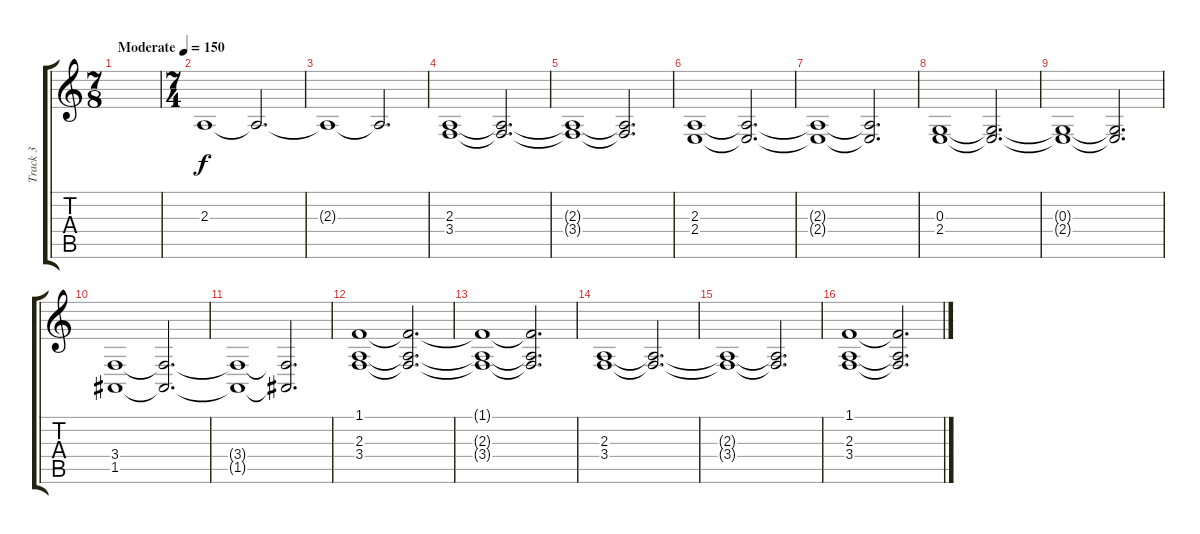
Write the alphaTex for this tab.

\track ("Track 3" "Track 3") {instrument pad2warm}
\staff {score tabs}
\tuning (E4 B3 G3 D3 A2 E2) {hide}
\ts (7 8)
\tempo (150 "Moderate")
\clef g2
\ks c
|
\ts (7 4)
2.3.1 2.3{t}.2{d} |
2.3{t}.1 2.3{t}.2{d} |
(2.3 3.4).1 (2.3{t} 3.4{t}).2{d} |
(2.3{t} 3.4{t}).1 (2.3{t} 3.4{t}).2{d} |
(2.3 2.4).1 (2.3{t} 2.4{t}).2{d} |
(2.3{t} 2.4{t}).1 (2.3{t} 2.4{t}).2{d} |
(0.3 2.4).1 (0.3{t} 2.4{t}).2{d} |
(0.3{t} 2.4{t}).1 (0.3{t} 2.4{t}).2{d} |
(3.4 1.5).1 (3.4{t} 1.5{t}).2{d} |
(3.4{t} 1.5{t}).1 (3.4{t} 1.5{t}).2{d} |
(1.1 2.3 3.4).1 (1.1{t} 2.3{t} 3.4{t}).2{d} |
(1.1{t} 2.3{t} 3.4{t}).1 (1.1{t} 2.3{t} 3.4{t}).2{d} |
(2.3 3.4).1 (2.3{t} 3.4{t}).2{d} |
(2.3{t} 3.4{t}).1 (2.3{t} 3.4{t}).2{d} |
(1.1 2.3 3.4).1 (1.1{t} 2.3{t} 3.4{t}).2{d}
